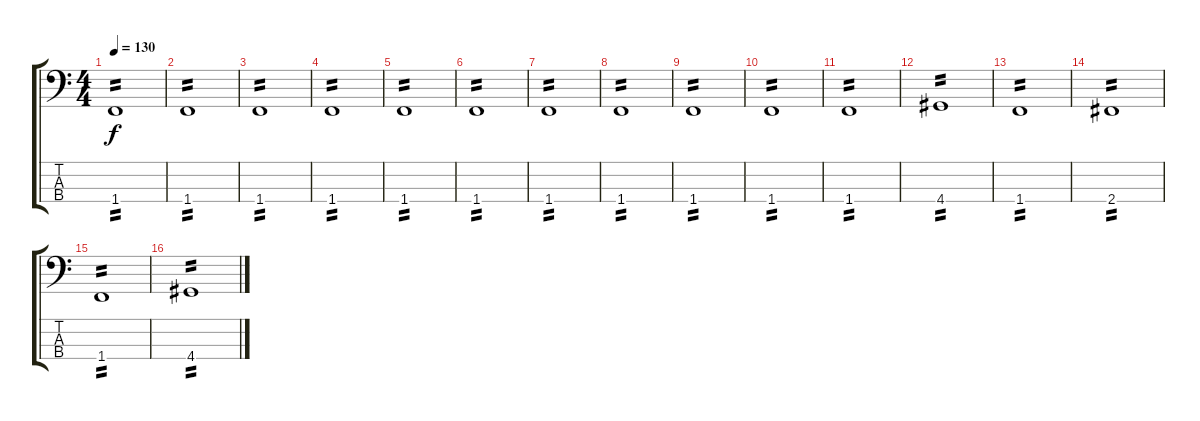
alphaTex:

\track "" {instrument electricbasspick}
\staff {score tabs}
\tuning (G2 D2 A1 E1) {hide}
\ts (4 4)
\tempo 130
\clef f4
\ks c
1.4.1{tp 2 dy f} |
1.4.1{tp 2} |
1.4.1{tp 2} |
1.4.1{tp 2} |
1.4.1{tp 2} |
1.4.1{tp 2} |
1.4.1{tp 2} |
1.4.1{tp 2} |
1.4.1{tp 2} |
1.4.1{tp 2} |
1.4.1{tp 2} |
4.4.1{tp 2} |
1.4.1{tp 2} |
2.4.1{tp 2} |
1.4.1{tp 2} |
4.4.1{tp 2}
